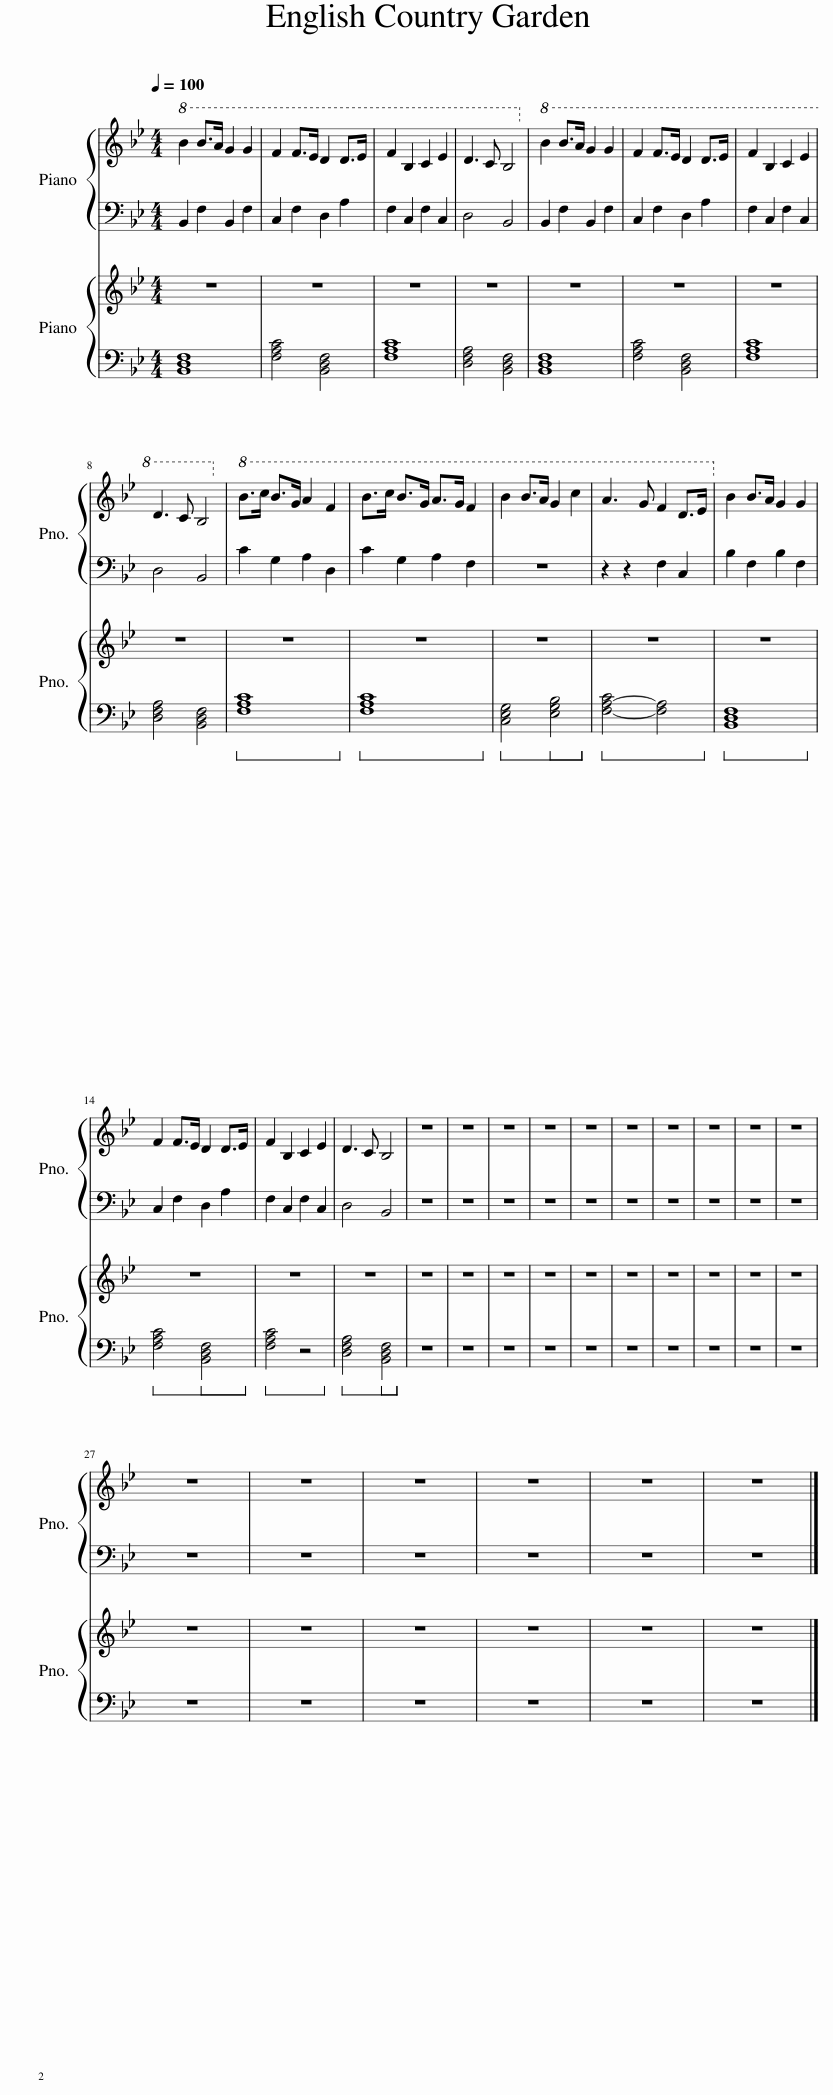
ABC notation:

X:1
%%score { 1 | 2 } 3
L:1/8
Q:1/4=100
M:4/4
I:linebreak $
K:Bb
V:1 treble
V:2 bass
V:3 bass
V:1
!8va(! b2 b>a g2 g2 | f2 f>e d2 d>e | f2 B2 c2 e2 | d3 c B4!8va)! |!8va(! b2 b>a g2 g2 | %5
 f2 f>e d2 d>e | f2 B2 c2 e2 |$ d3 c B4!8va)! |!8va(! b>c' b>g a2 f2 | b>c' b>g a>g f2 | %10
 b2 b>a g2 c'2 | a3 g f2 d>e!8va)! | B2 B>A G2 G2 |$ F2 F>E D2 D>E | F2 B,2 C2 E2 | %15
 D3 C B,4 | z8 | z8 | z8 | z8 | %20
 z8 | z8 | z8 | z8 | z8 | %25
 z8 |$ z8 | z8 | z8 | z8 | %30
 z8 | z8 |] %32
V:2
 B,,2 F,2 B,,2 F,2 | C,2 F,2 D,2 A,2 | F,2 C,2 F,2 C,2 | D,4 B,,4 | B,,2 F,2 B,,2 F,2 | %5
 C,2 F,2 D,2 A,2 | F,2 C,2 F,2 C,2 |$ D,4 B,,4 | C2 G,2 A,2 D,2 | C2 G,2 A,2 F,2 | %10
 z8 | z2 z2 F,2 C,2 | B,2 F,2 B,2 F,2 |$ C,2 F,2 D,2 A,2 | F,2 C,2 F,2 C,2 | %15
 D,4 B,,4 | z8 | z8 | z8 | z8 | %20
 z8 | z8 | z8 | z8 | z8 | %25
 z8 |$ z8 | z8 | z8 | z8 | %30
 z8 | z8 |] %32
V:3
 [B,,D,F,]8 | [F,A,C]4 [B,,D,F,]4 | [F,A,C]8 | [D,F,A,]4 [B,,D,F,]4 | [B,,D,F,]8 | %5
 [F,A,C]4 [B,,D,F,]4 | [F,A,C]8 |$ [D,F,A,]4 [B,,D,F,]4 |!ped! [F,A,C]8!ped-up! |!ped! [F,A,C]8!ped-up! | %10
!ped! [C,E,G,]4!ped! [E,G,B,]4!ped-up! |!ped! [F,-A,-C]4 [F,A,]4!ped-up! |!ped! [B,,D,F,]8!ped-up! |$!ped! [F,A,C]4!ped! [B,,D,F,]4!ped-up! |!ped! [F,A,C]4 z4!ped-up! | %15
!ped! [D,F,A,]4!ped! [B,,D,F,]4!ped-up! | z8 | z8 | z8 | z8 | %20
 z8 | z8 | z8 | z8 | z8 | %25
 z8 |$ z8 | z8 | z8 | z8 | %30
 z8 | z8 |] %32
